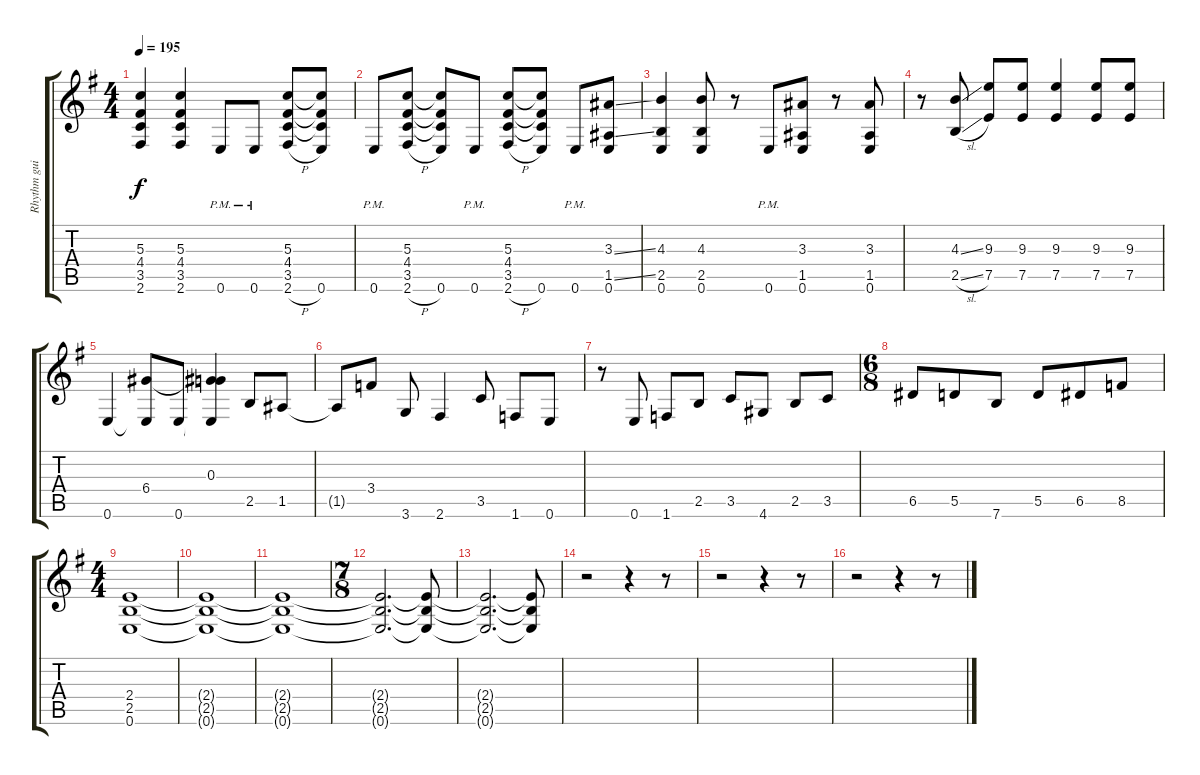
\track ("Rhythm guitar" "Rhythm gui") {instrument distortionguitar}
\staff {score tabs}
\tuning (E4 B3 G3 D3 A2 E2) {hide}
\ts (4 4)
\tempo 195
\clef g2
\ks eminor
(5.3{t} 4.4{t} 3.5{t} 2.6{t}).4{dy f} (5.3 4.4 3.5 2.6).4 0.6{pm}.8 0.6{pm}.8 (5.3 4.4 3.5 2.6{h}).8 (5.3{t} 4.4{t} 3.5{t} 0.6).8 |
0.6{pm}.8 (5.3 4.4 3.5 2.6{h}).8 (5.3{t} 4.4{t} 3.5{t} 0.6).8 0.6{pm}.8 (5.3 4.4 3.5 2.6{h}).8 (5.3{t} 4.4{t} 3.5{t} 0.6).8 0.6{pm}.8 (3.3{ss} 1.5{ss} 0.6).8 |
(4.3 2.5 0.6).4 (4.3 2.5 0.6).8 r.8 0.6{pm}.8 (3.3 1.5 0.6).8 r.8 (3.3 1.5 0.6).8 |
r.8 (4.3{ss} 2.5{sl}).8 (9.3 7.5).8 (9.3 7.5).8 (9.3 7.5).4 (9.3 7.5).8 (9.3 7.5).8 |
0.6.4 (6.4 0.6{t}).8 0.6.8 (0.3 6.4{t} 0.6{t}).4 2.5.8 1.5.8 |
1.5{t}.8 3.4.8 3.6.8 2.6.4 3.5.8 1.6.8 0.6.8 |
r.8 0.6.8 1.6.8 2.5.8 3.5.8 4.6.8 2.5.8 3.5.8 |
\ts (6 8)
6.5.8 5.5.8 7.6.8 5.5.8 6.5.8 8.5.8 |
\ts (4 4)
(2.4 2.5 0.6).1 |
(2.4{t} 2.5{t} 0.6{t}).1 |
(2.4{t} 2.5{t} 0.6{t}).1 |
\ts (7 8)
(2.4{t} 2.5{t} 0.6{t}).2{d} (2.4{t} 2.5{t} 0.6{t}).8 |
(2.4{t} 2.5{t} 0.6{t}).2{d} (2.4{t} 2.5{t} 0.6{t}).8 |
r.2 r.4 r.8 |
r.2 r.4 r.8 |
r.2 r.4 r.8
